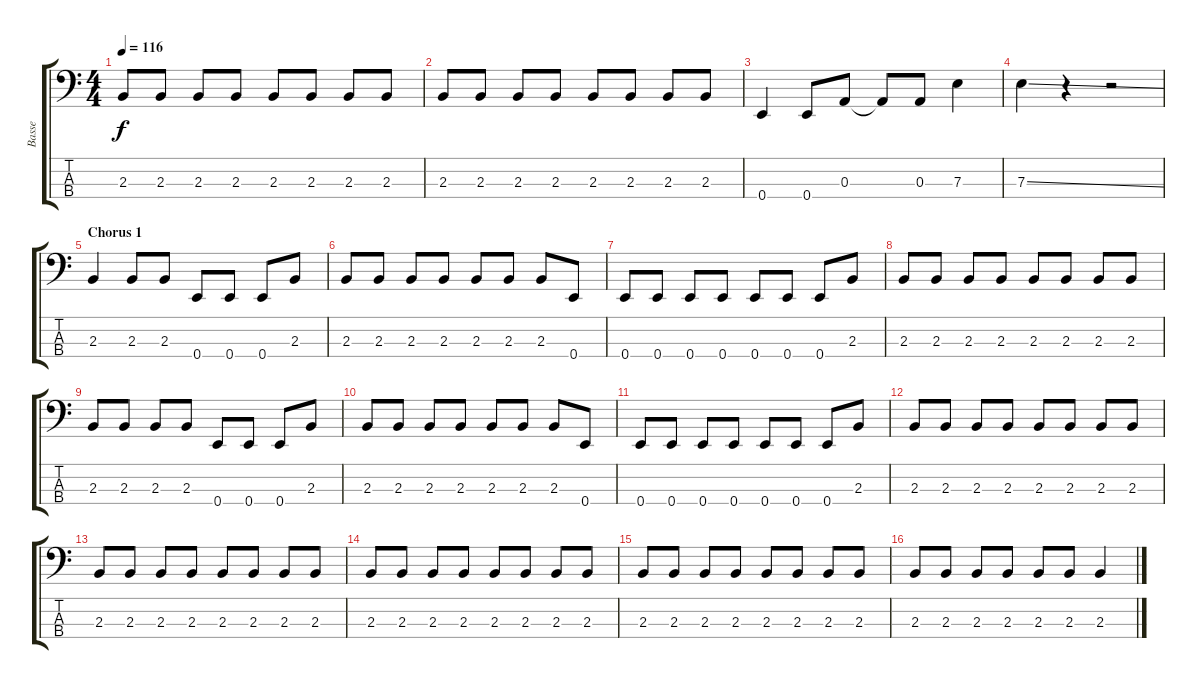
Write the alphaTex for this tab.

\track ("Basse" "Basse") {instrument electricbassfinger}
\staff {score tabs}
\tuning (G2 D2 A1 E1) {hide}
\ts (4 4)
\tempo 116
\clef f4
\ks c
2.3.8{dy f} 2.3.8 2.3.8 2.3.8 2.3.8 2.3.8 2.3.8 2.3.8 |
2.3.8 2.3.8 2.3.8 2.3.8 2.3.8 2.3.8 2.3.8 2.3.8 |
0.4.4 0.4.8 0.3.8 0.3{t}.8 0.3.8 7.3.4 |
7.3{ss}.4 r.4 r.2 |
\section ("" "Chorus 1")
2.3.4 2.3.8 2.3.8 0.4.8 0.4.8 0.4.8 2.3.8 |
2.3.8 2.3.8 2.3.8 2.3.8 2.3.8 2.3.8 2.3.8 0.4.8 |
0.4.8 0.4.8 0.4.8 0.4.8 0.4.8 0.4.8 0.4.8 2.3.8 |
2.3.8 2.3.8 2.3.8 2.3.8 2.3.8 2.3.8 2.3.8 2.3.8 |
2.3.8 2.3.8 2.3.8 2.3.8 0.4.8 0.4.8 0.4.8 2.3.8 |
2.3.8 2.3.8 2.3.8 2.3.8 2.3.8 2.3.8 2.3.8 0.4.8 |
0.4.8 0.4.8 0.4.8 0.4.8 0.4.8 0.4.8 0.4.8 2.3.8 |
2.3.8 2.3.8 2.3.8 2.3.8 2.3.8 2.3.8 2.3.8 2.3.8 |
2.3.8 2.3.8 2.3.8 2.3.8 2.3.8 2.3.8 2.3.8 2.3.8 |
2.3.8 2.3.8 2.3.8 2.3.8 2.3.8 2.3.8 2.3.8 2.3.8 |
2.3.8 2.3.8 2.3.8 2.3.8 2.3.8 2.3.8 2.3.8 2.3.8 |
2.3.8 2.3.8 2.3.8 2.3.8 2.3.8 2.3.8 2.3.4
